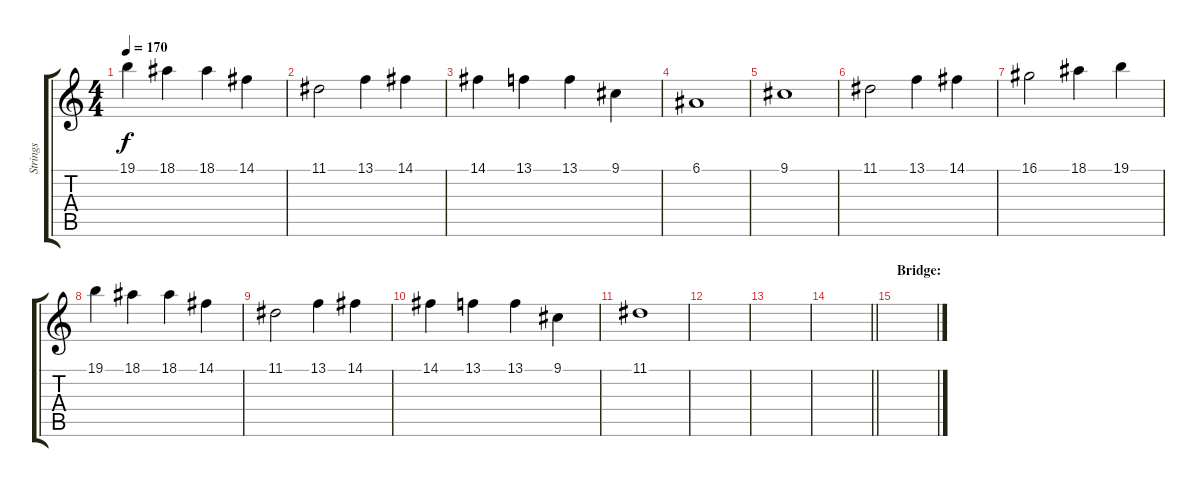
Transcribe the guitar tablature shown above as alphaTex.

\track ("Strings" "Strings") {instrument stringensemble1}
\staff {score tabs}
\tuning (E4 B3 G3 D3 A2 E2) {hide}
\ts (4 4)
\tempo 170
\clef g2
\ks c
19.1.4{dy f} 18.1.4 18.1.4 14.1.4 |
11.1.2 13.1.4 14.1.4 |
14.1.4 13.1.4 13.1.4 9.1.4 |
6.1.1 |
9.1.1 |
11.1.2 13.1.4 14.1.4 |
16.1.2 18.1.4 19.1.4 |
19.1.4 18.1.4 18.1.4 14.1.4 |
11.1.2 13.1.4 14.1.4 |
14.1.4 13.1.4 13.1.4 9.1.4 |
11.1.1 |
|
|
\barLineRight lightlight
|
\section ("" "Bridge:")
